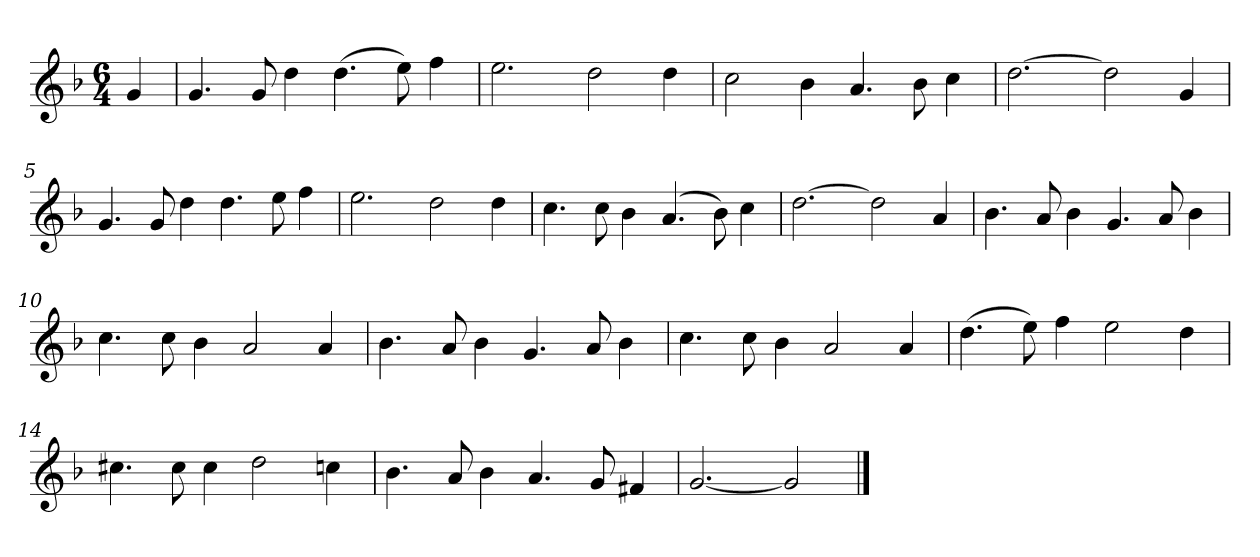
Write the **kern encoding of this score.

**kern
*part1
*staff1
*k[b-]
*M6/4
*MM120
=
4g
=1
4.g
8g
4dd
(4.dd
8ee)
4ff
=2
2.ee
2dd
4dd
=3
2cc
4b-
4.a
8b-
4cc
=4
[2.dd
2dd]
4g
=5
4.g
8g
4dd
4.dd
8ee
4ff
=6
2.ee
2dd
4dd
=7
4.cc
8cc
4b-
(4.a
8b-)
4cc
=8
[2.dd
2dd]
4a
=9
4.b-
8a
4b-
4.g
8a
4b-
=10
4.cc
8cc
4b-
2a
4a
=11
4.b-
8a
4b-
4.g
8a
4b-
=12
4.cc
8cc
4b-
2a
4a
=13
(4.dd
8ee)
4ff
2ee
4dd
=14
4.cc#X
8cc#
4cc#
2dd
4ccn
=15
4.b-
8a
4b-
4.a
8g
4f#X
=16
[2.g
2g]
==
*-
